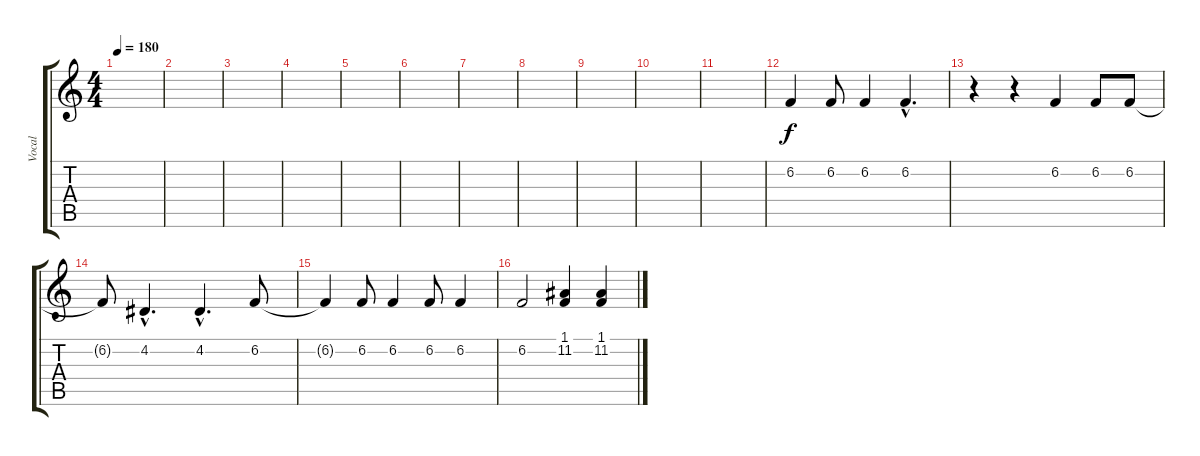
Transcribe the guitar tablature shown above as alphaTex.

\track ("Vocal" "Vocal") {instrument fiddle}
\staff {score tabs}
\tuning (E4 B3 G3 D3 A2 E2) {hide}
\ts (4 4)
\tempo 180
\clef g2
\ks c
|
|
|
|
|
|
|
|
|
|
|
6.2.4 6.2.8 6.2.4 6.2{hac}.4{d} |
r.4 r.4 6.2.4 6.2.8 6.2.8 |
6.2{t}.8 4.2{hac}.4{d} 4.2{hac}.4{d} 6.2.8 |
6.2{t}.4 6.2.8 6.2.4 6.2.8 6.2.4 |
6.2.2 (1.1 11.2).4 (1.1 11.2).4
